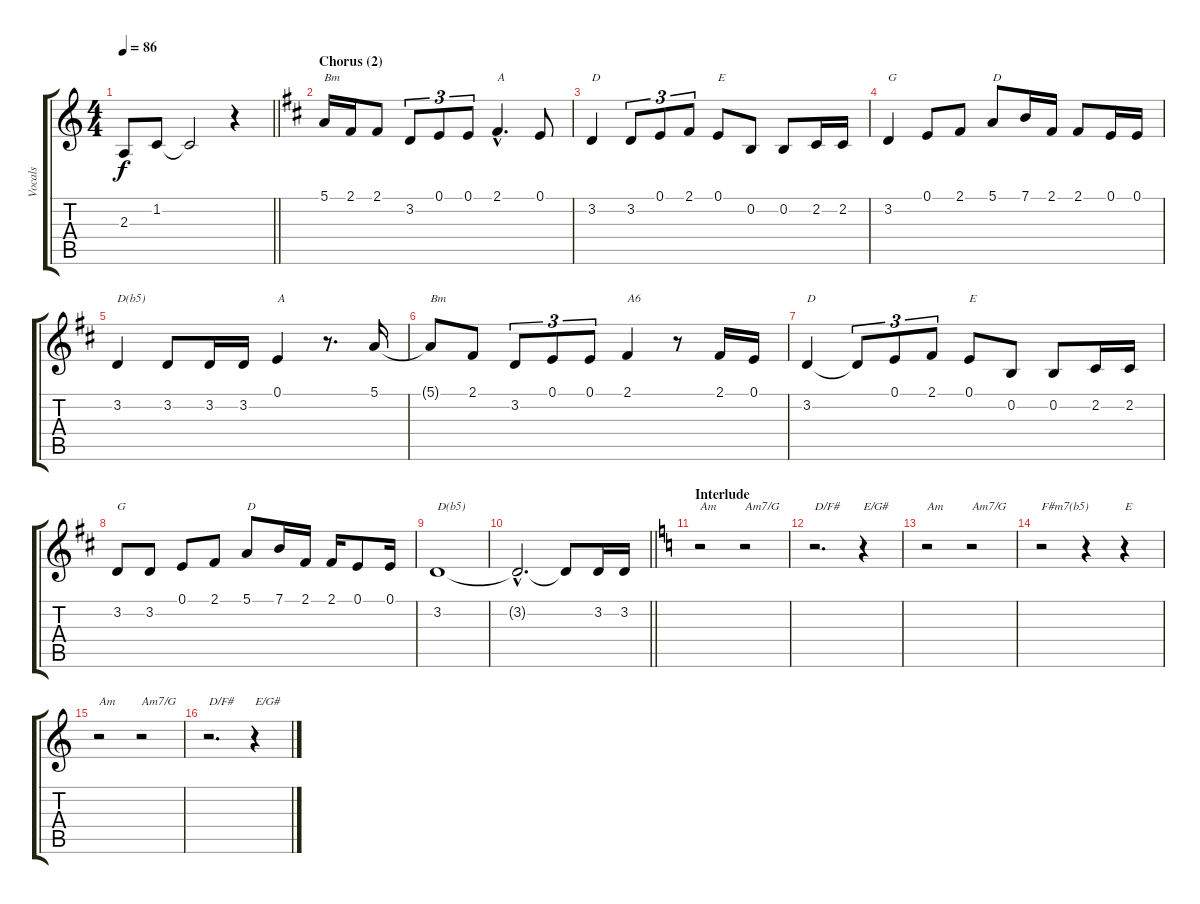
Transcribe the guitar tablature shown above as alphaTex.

\track ("Vocals" "Vocals") {instrument sopranosax}
\staff {score tabs}
\tuning (E4 B3 G3 D3 A2 E2) {hide}
\ts (4 4)
\tempo 86
\clef g2
\barLineRight lightlight
\ks aminor
2.3.8{dy f} 1.2.8 1.2{t}.2 r.4 |
\section ("" "Chorus (2)")
\ks bminor
5.1.16{txt "Bm"} 2.1.16 2.1.8 3.2.8{tu (3 2)} 0.1.8{tu (3 2)} 0.1.8{tu (3 2)} 2.1{hac}.4{d txt "A"} 0.1.8 |
3.2.4{txt "D"} 3.2.8{tu (3 2)} 0.1.8{tu (3 2)} 2.1.8{tu (3 2)} 0.1.8{txt "E"} 0.2.8 0.2.8 2.2.16 2.2.16 |
3.2.4{txt "G"} 0.1.8 2.1.8 5.1.8{txt "D"} 7.1.16 2.1.16 2.1.8 0.1.16 0.1.16 |
3.2.4{txt "D(b5)"} 3.2.8 3.2.16 3.2.16 0.1.4{txt "A"} r.8{d} 5.1.16 |
5.1{t}.8{txt "Bm"} 2.1.8 3.2.8{tu (3 2)} 0.1.8{tu (3 2)} 0.1.8{tu (3 2)} 2.1.4{txt "A6"} r.8 2.1.16 0.1.16 |
3.2.4{txt "D"} 3.2{t}.8{tu (3 2)} 0.1.8{tu (3 2)} 2.1.8{tu (3 2)} 0.1.8{txt "E"} 0.2.8 0.2.8 2.2.16 2.2.16 |
3.2.8{txt "G"} 3.2.8 0.1.8 2.1.8 5.1.8{txt "D"} 7.1.16 2.1.16 2.1.16 0.1.8 0.1.16 |
3.2.1{txt "D(b5)"} |
\barLineRight lightlight
3.2{hac t}.2{d} 3.2{t}.8 3.2.16 3.2.16 |
\section ("" "Interlude")
\ks aminor
r.2{txt "Am"} r.2{txt "Am7/G"} |
r.2{d txt "D/F#"} r.4{txt "E/G#"} |
r.2{txt "Am"} r.2{txt "Am7/G"} |
r.2{txt "F#m7(b5)"} r.4 r.4{txt "E"} |
r.2{txt "Am"} r.2{txt "Am7/G"} |
r.2{d txt "D/F#"} r.4{txt "E/G#"}
